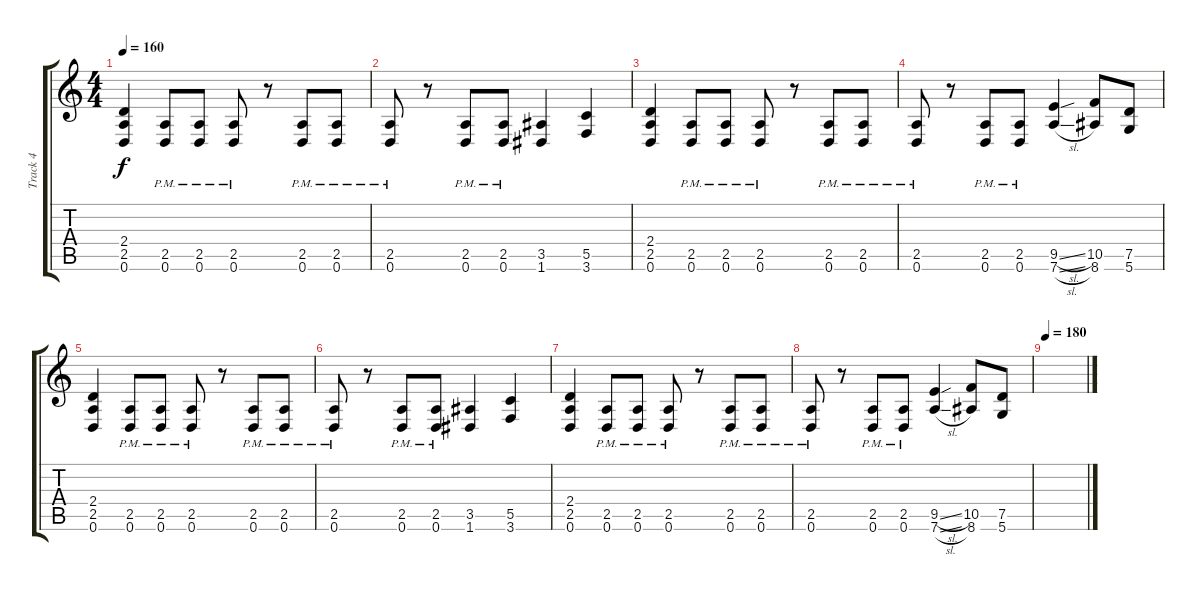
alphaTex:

\track ("Track 4" "Track 4") {instrument distortionguitar}
\staff {score tabs}
\tuning (D4 A3 F3 C3 G2 D2) {hide}
\ts (4 4)
\tempo 160
\clef g2
\ks c
(2.4 2.5 0.6).4{dy f} (2.5{pm} 0.6{pm}).8 (2.5{pm} 0.6{pm}).8 (2.5{pm} 0.6{pm}).8 r.8 (2.5{pm} 0.6{pm}).8 (2.5{pm} 0.6{pm}).8 |
(2.5{pm} 0.6{pm}).8 r.8 (2.5{pm} 0.6{pm}).8 (2.5{pm} 0.6{pm}).8 (3.5 1.6).4 (5.5 3.6).4 |
(2.4 2.5 0.6).4 (2.5{pm} 0.6{pm}).8 (2.5{pm} 0.6{pm}).8 (2.5{pm} 0.6{pm}).8 r.8 (2.5{pm} 0.6{pm}).8 (2.5{pm} 0.6{pm}).8 |
(2.5{pm} 0.6{pm}).8 r.8 (2.5{pm} 0.6{pm}).8 (2.5{pm} 0.6{pm}).8 (9.5{sl} 7.6{sl}).4 (10.5 8.6).8 (7.5 5.6).8 |
(2.4 2.5 0.6).4 (2.5{pm} 0.6{pm}).8 (2.5{pm} 0.6{pm}).8 (2.5{pm} 0.6{pm}).8 r.8 (2.5{pm} 0.6{pm}).8 (2.5{pm} 0.6{pm}).8 |
(2.5{pm} 0.6{pm}).8 r.8 (2.5{pm} 0.6{pm}).8 (2.5{pm} 0.6{pm}).8 (3.5 1.6).4 (5.5 3.6).4 |
(2.4 2.5 0.6).4 (2.5{pm} 0.6{pm}).8 (2.5{pm} 0.6{pm}).8 (2.5{pm} 0.6{pm}).8 r.8 (2.5{pm} 0.6{pm}).8 (2.5{pm} 0.6{pm}).8 |
(2.5{pm} 0.6{pm}).8 r.8 (2.5{pm} 0.6{pm}).8 (2.5{pm} 0.6{pm}).8 (9.5{sl} 7.6{sl}).4 (10.5 8.6).8 (7.5 5.6).8 |
\tempo 180
